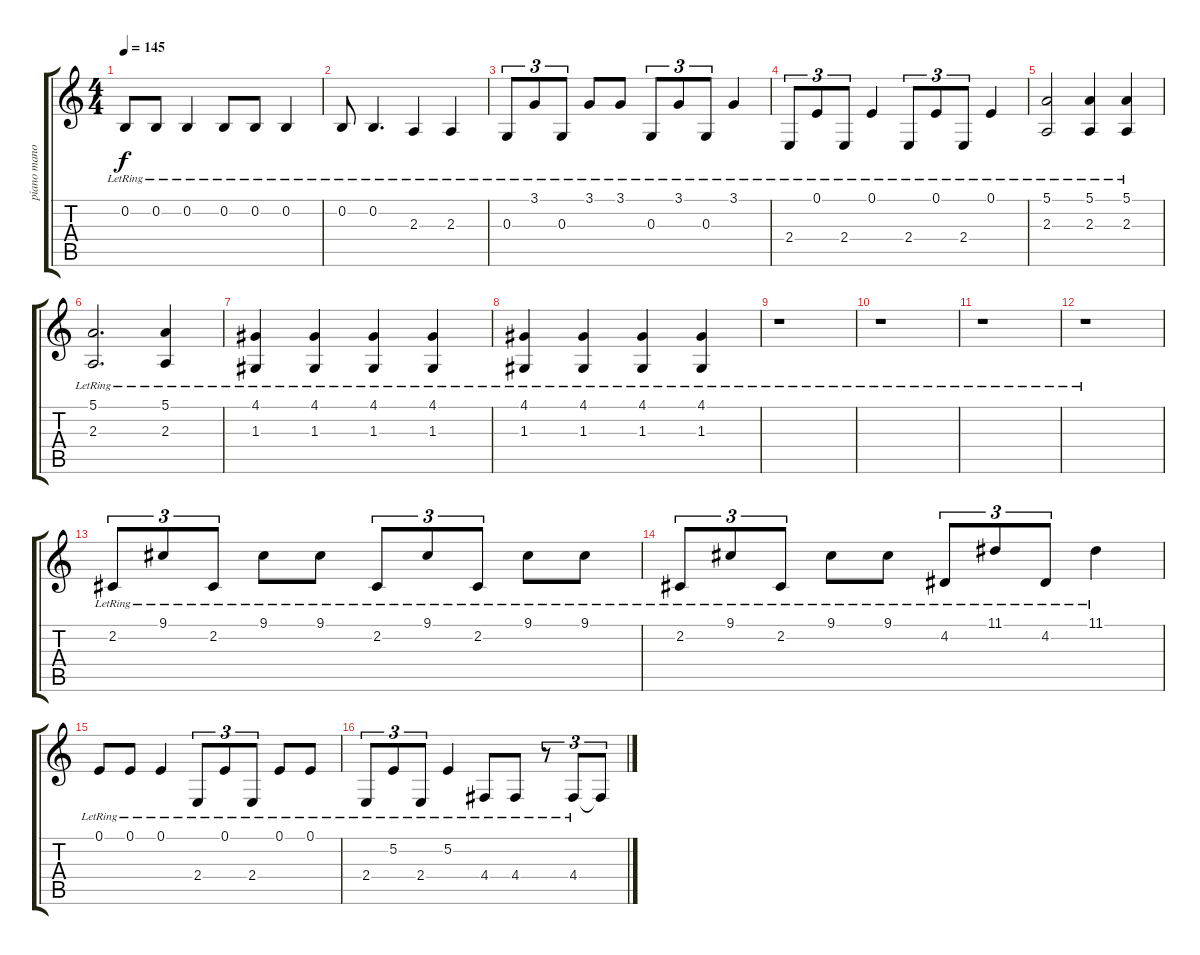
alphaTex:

\track ("piano mano izq" "piano mano") {instrument acousticgrandpiano}
\staff {score tabs}
\tuning (E4 B3 G3 D3 A2 E2) {hide}
\ts (4 4)
\tempo 145
\clef g2
\ks c
0.2{lr}.8{dy f} 0.2{lr}.8 0.2{lr}.4 0.2{lr}.8 0.2{lr}.8 0.2{lr}.4 |
0.2{lr}.8 0.2{lr}.4{d} 2.3{lr}.4 2.3{lr}.4 |
0.3{lr}.8{tu (3 2)} 3.1{lr}.8{tu (3 2)} 0.3{lr}.8{tu (3 2)} 3.1{lr}.8 3.1{lr}.8 0.3{lr}.8{tu (3 2)} 3.1{lr}.8{tu (3 2)} 0.3{lr}.8{tu (3 2)} 3.1{lr}.4 |
2.4{lr}.8{tu (3 2)} 0.1{lr}.8{tu (3 2)} 2.4{lr}.8{tu (3 2)} 0.1{lr}.4 2.4{lr}.8{tu (3 2)} 0.1{lr}.8{tu (3 2)} 2.4{lr}.8{tu (3 2)} 0.1{lr}.4 |
(5.1{lr} 2.3{lr}).2 (5.1{lr} 2.3{lr}).4 (5.1{lr} 2.3{lr}).4 |
(5.1{lr} 2.3{lr}).2{d} (5.1{lr} 2.3{lr}).4 |
(4.1{lr} 1.3{lr}).4 (4.1{lr} 1.3{lr}).4 (4.1{lr} 1.3{lr}).4 (4.1{lr} 1.3{lr}).4 |
(4.1{lr} 1.3{lr}).4 (4.1{lr} 1.3{lr}).4 (4.1{lr} 1.3{lr}).4 (4.1{lr} 1.3{lr}).4 |
r.1 |
r.1 |
r.1 |
r.1 |
2.2{lr}.8{tu (3 2)} 9.1{lr}.8{tu (3 2)} 2.2{lr}.8{tu (3 2)} 9.1{lr}.8 9.1{lr}.8 2.2{lr}.8{tu (3 2)} 9.1{lr}.8{tu (3 2)} 2.2{lr}.8{tu (3 2)} 9.1{lr}.8 9.1{lr}.8 |
2.2{lr}.8{tu (3 2)} 9.1{lr}.8{tu (3 2)} 2.2{lr}.8{tu (3 2)} 9.1{lr}.8 9.1{lr}.8 4.2{lr}.8{tu (3 2)} 11.1{lr}.8{tu (3 2)} 4.2{lr}.8{tu (3 2)} 11.1{lr}.4 |
0.1{lr}.8 0.1{lr}.8 0.1{lr}.4 2.4{lr}.8{tu (3 2)} 0.1{lr}.8{tu (3 2)} 2.4{lr}.8{tu (3 2)} 0.1{lr}.8 0.1{lr}.8 |
2.4{lr}.8{tu (3 2)} 5.2{lr}.8{tu (3 2)} 2.4{lr}.8{tu (3 2)} 5.2{lr}.4 4.4{lr}.8 4.4{lr}.8 r.8{tu (3 2)} 4.4{lr}.8{tu (3 2)} 4.4{t}.8{tu (3 2)}
